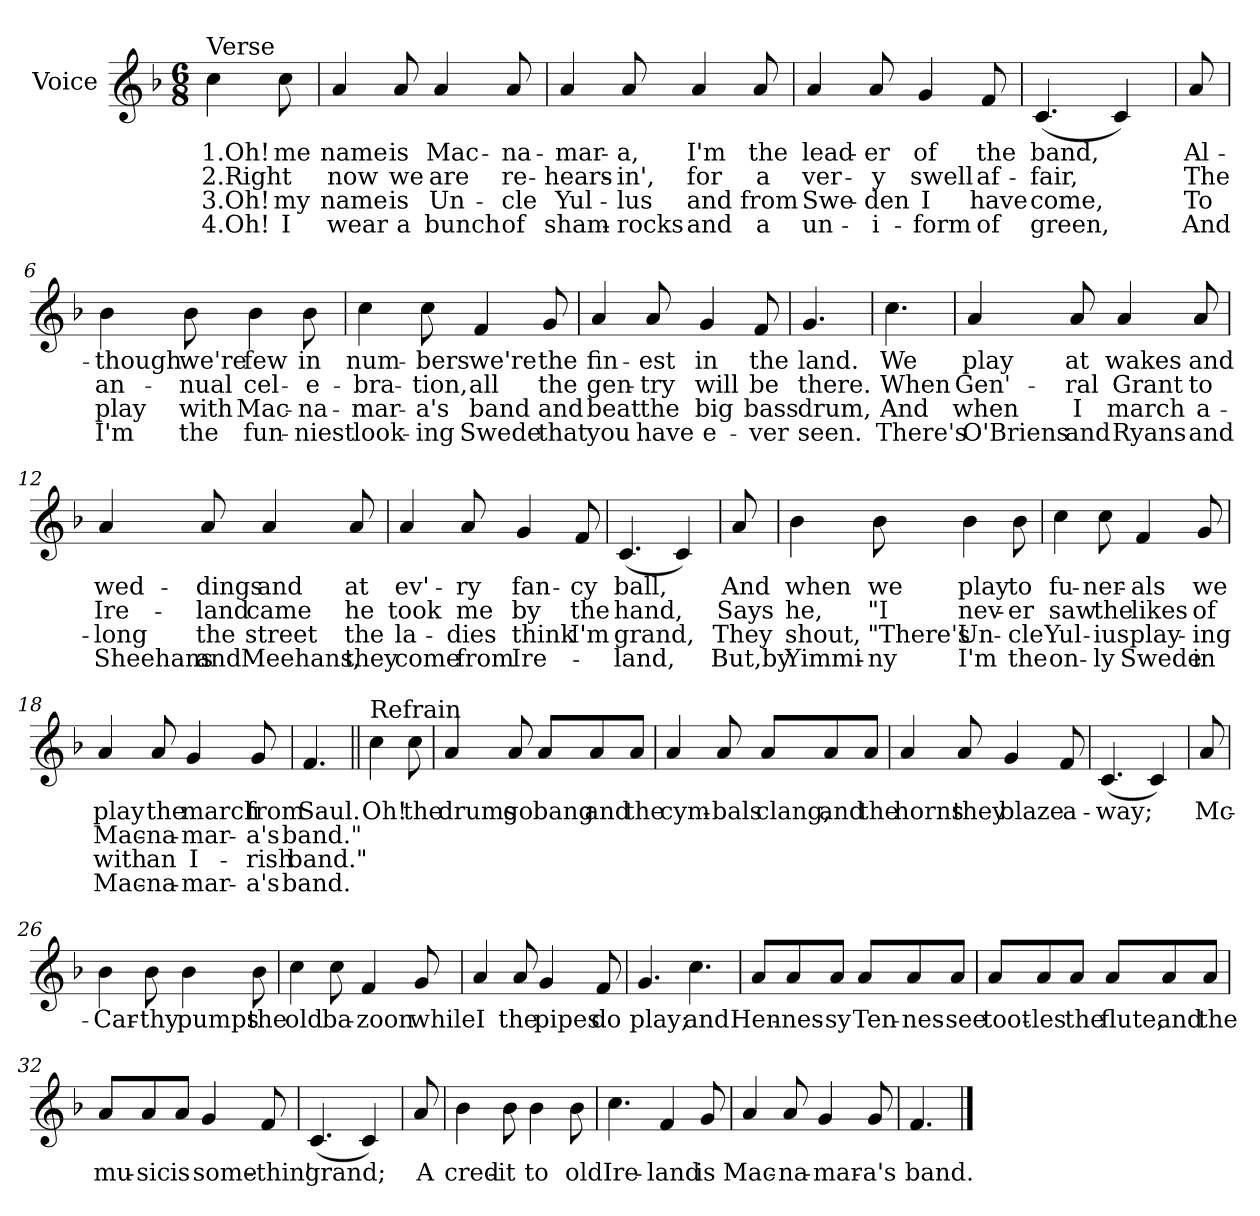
**kern	**text	**text	**text	**text
*part1	*part1	*part1	*part1	*part1
*staff1	*staff1	*staff1	*staff1	*staff1
*I"Voice	*	*	*	*
*I'Vo.	*	*	*	*
*clefG2	*	*	*	*
*k[b-]	*	*	*	*
*F:	*	*	*	*
*M6/8	*	*	*	*
=	=	=	=	=
!LO:TX:a:t=Verse	!	!	!	!
4cc\	1.Oh!	2.Right	3.Oh!	4.Oh!
8cc\	me	.	my	I
=1	=1	=1	=1	=1
4a/	name	now	name	wear
8a/	is	we	is	a
4a/	Mac-	are	Un-	bunch
8a/	-na-	re-	-cle	of
=2	=2	=2	=2	=2
4a/	-mar-	-hears-	Yul-	sham-
8a/	-a,	-in',	-lus	-rocks
4a/	I'm	for	and	and
8a/	the	a	from	a
=3	=3	=3	=3	=3
4a/	lead-	ver-	Swe-	un-
8a/	-er	-y	-den	-i-
4g/	of	swell	I	-form
8f/	the	af-	have	of
=4	=4	=4	=4	=4
(4.c/	band,	-fair,	come,	green,
4c/)	.	.	.	.
!!LO:LB:g=z
=5	=5	=5	=5	=5
8a/	Al-	The	To	And
=6	=6	=6	=6	=6
4b-\	though	an-	play	I'm
8b-\	we're	-nual	with	the
4b-\	few	cel-	Mac-	fun-
8b-\	in	-e-	-na-	-niest
=7	=7	=7	=7	=7
4cc\	num-	-bra-	-mar-	look-
8cc\	-bers	-tion,	-a's	-ing
4f/	we're	all	band	Swede
8g/	the	the	and	that
=8	=8	=8	=8	=8
4a/	fin-	gen-	beat	you
8a/	-est	-try	the	have
4g/	in	will	big	e-
8f/	the	be	bass	-ver
=9	=9	=9	=9	=9
4.g/	land.	there.	drum,	seen.
!!LO:LB:g=z
=10	=10	=10	=10	=10
4.cc\	We	When	And	There's
=11	=11	=11	=11	=11
4a/	play	Gen'-	when	O'Briens
8a/	at	-ral	I	and
4a/	wakes	Grant	march	Ryans
8a/	and	to	a-	and
=12	=12	=12	=12	=12
4a/	wed-	Ire-	-long	Sheehans
8a/	-dings	-land	the	and
4a/	and	came	street	Meehans,
8a/	at	he	the	they
=13	=13	=13	=13	=13
4a/	ev'-	took	la-	come
8a/	-ry	me	-dies	from
4g/	fan-	by	think	Ire-
8f/	-cy	the	I'm	.
=14	=14	=14	=14	=14
(4.c/	ball,	hand,	grand,	-land,
4c/)	.	.	.	.
!!LO:LB:g=z
=15	=15	=15	=15	=15
8a/	And	Says	They	But,by
=16	=16	=16	=16	=16
4b-\	when	he,	shout,	Yimmi-
8b-\	we	"I	"There's	-ny
4b-\	play	nev-	Un-	I'm
8b-\	to	-er	-cle	the
=17	=17	=17	=17	=17
4cc\	fu-	saw	Yul-	on-
8cc\	-ner-	the	-ius	-ly
4f/	-als	likes	play-	Swede
8g/	we	of	-ing	in
=18	=18	=18	=18	=18
4a/	play	Mac-	with	Mac-
8a/	the	-na-	an	-na-
4g/	march	-mar-	I-	-mar-
8g/	from	-a's	-rish	-a's
=19	=19	=19	=19	=19
4.f/	Saul.	band."	band."	band.
!!LO:PB:g=z
=20||	=20||	=20||	=20||	=20||
!LO:TX:a:t=Refrain	!	!	!	!
4cc\	Oh!	.	.	.
8cc\	the	.	.	.
=21	=21	=21	=21	=21
4a/	drums	.	.	.
8a/	go	.	.	.
8a/L	bang	.	.	.
8a/	and	.	.	.
8a/J	the	.	.	.
=22	=22	=22	=22	=22
4a/	cym-	.	.	.
8a/	-bals	.	.	.
8a/L	clang,	.	.	.
8a/	and	.	.	.
8a/J	the	.	.	.
=23	=23	=23	=23	=23
4a/	horns	.	.	.
8a/	they	.	.	.
4g/	blaze	.	.	.
8f/	a-	.	.	.
=24	=24	=24	=24	=24
(4.c/	-way;	.	.	.
4c/)	.	.	.	.
!!LO:LB:g=z
=25	=25	=25	=25	=25
8a/	Mc-	.	.	.
=26	=26	=26	=26	=26
4b-\	-Car-	.	.	.
8b-\	-thy	.	.	.
4b-\	pumps	.	.	.
8b-\	the	.	.	.
=27	=27	=27	=27	=27
4cc\	old	.	.	.
8cc\	ba-	.	.	.
4f/	-zoon	.	.	.
8g/	while	.	.	.
=28	=28	=28	=28	=28
4a/	I	.	.	.
8a/	the	.	.	.
4g/	pipes	.	.	.
8f/	do	.	.	.
=29	=29	=29	=29	=29
4.g/	play;	.	.	.
4.cc\	and	.	.	.
!!LO:LB:g=z
=30	=30	=30	=30	=30
8a/L	Hen-	.	.	.
8a/	-nes-	.	.	.
8a/J	-sy	.	.	.
8a/L	Ten-	.	.	.
8a/	-nes-	.	.	.
8a/J	-see	.	.	.
=31	=31	=31	=31	=31
8a/L	toot-	.	.	.
8a/	-les	.	.	.
8a/J	the	.	.	.
8a/L	flute,	.	.	.
8a/	and	.	.	.
8a/J	the	.	.	.
=32	=32	=32	=32	=32
8a/L	mu-	.	.	.
8a/	-sic	.	.	.
8a/J	is	.	.	.
4g/	some-	.	.	.
8f/	-thin'	.	.	.
=33	=33	=33	=33	=33
(4.c/	grand;	.	.	.
4c/)	.	.	.	.
!!LO:LB:g=z
=34	=34	=34	=34	=34
8a/	A	.	.	.
=35	=35	=35	=35	=35
4b-\	cred-	.	.	.
8b-\	-it	.	.	.
4b-\	to	.	.	.
8b-\	old	.	.	.
=36	=36	=36	=36	=36
4.cc\	Ire-	.	.	.
4f/	-land	.	.	.
8g/	is	.	.	.
=37	=37	=37	=37	=37
4a/	Mac-	.	.	.
8a/	-na-	.	.	.
4g/	-mar-	.	.	.
8g/	-a's	.	.	.
=38	=38	=38	=38	=38
4.f/	band.	.	.	.
==	==	==	==	==
*-	*-	*-	*-	*-
